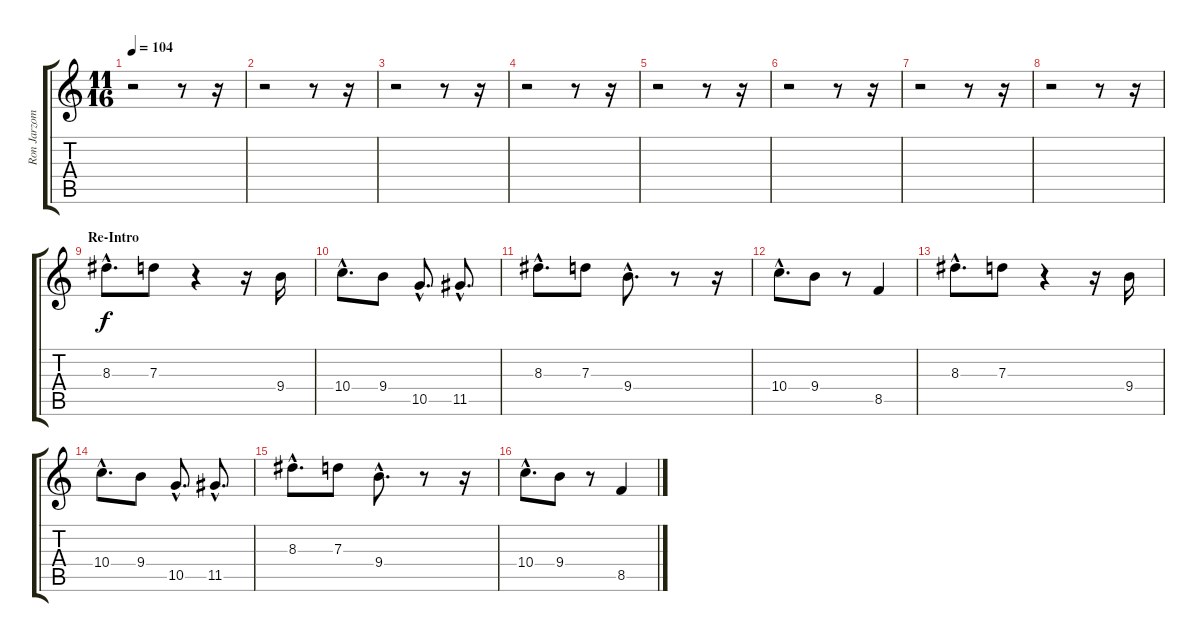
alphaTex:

\track ("Ron Jarzombek (Rhythm Guitar)" "Ron Jarzom") {instrument distortionguitar}
\staff {score tabs}
\tuning (E4 B3 G3 D3 A2 E2) {hide}
\ts (11 16)
\tempo 104
\clef g2
\ks c
r.2{dy f} r.8 r.16 |
r.2 r.8 r.16 |
r.2 r.8 r.16 |
r.2 r.8 r.16 |
r.2 r.8 r.16 |
r.2 r.8 r.16 |
r.2 r.8 r.16 |
r.2 r.8 r.16 |
\section ("" "Re-Intro")
8.3{hac}.8{d volume 14 balance 14} 7.3.8 r.4 r.16 9.4.16 |
10.4{hac}.8{d} 9.4.8 10.5{hac}.8{d} 11.5{hac}.8{d} |
8.3{hac}.8{d} 7.3.8 9.4{hac}.8{d} r.8 r.16 |
10.4{hac}.8{d} 9.4.8 r.8 8.5.4 |
8.3{hac}.8{d} 7.3.8 r.4 r.16 9.4.16 |
10.4{hac}.8{d} 9.4.8 10.5{hac}.8{d} 11.5{hac}.8{d} |
8.3{hac}.8{d} 7.3.8 9.4{hac}.8{d} r.8 r.16 |
10.4{hac}.8{d} 9.4.8 r.8 8.5.4
